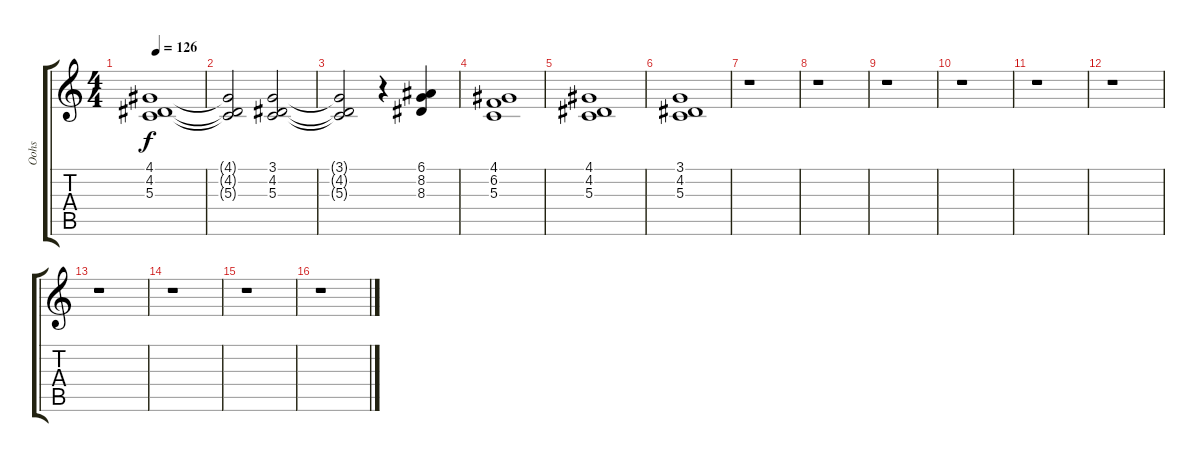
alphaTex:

\track ("Oohs" "Oohs") {instrument voiceoohs}
\staff {score tabs}
\tuning (E4 B3 G3 D3 A2 E2) {hide}
\ts (4 4)
\tempo 126
\clef g2
\ks c
(4.1 4.2 5.3).1{dy f} |
(4.1{t} 4.2{t} 5.3{t}).2 (3.1 4.2 5.3).2 |
(3.1{t} 4.2{t} 5.3{t}).2 r.4 (6.1 8.2 8.3).4 |
(4.1 6.2 5.3).1 |
(4.1 4.2 5.3).1 |
(3.1 4.2 5.3).1 |
r.1 |
r.1 |
r.1 |
r.1 |
r.1 |
r.1 |
r.1 |
r.1 |
r.1 |
r.1
